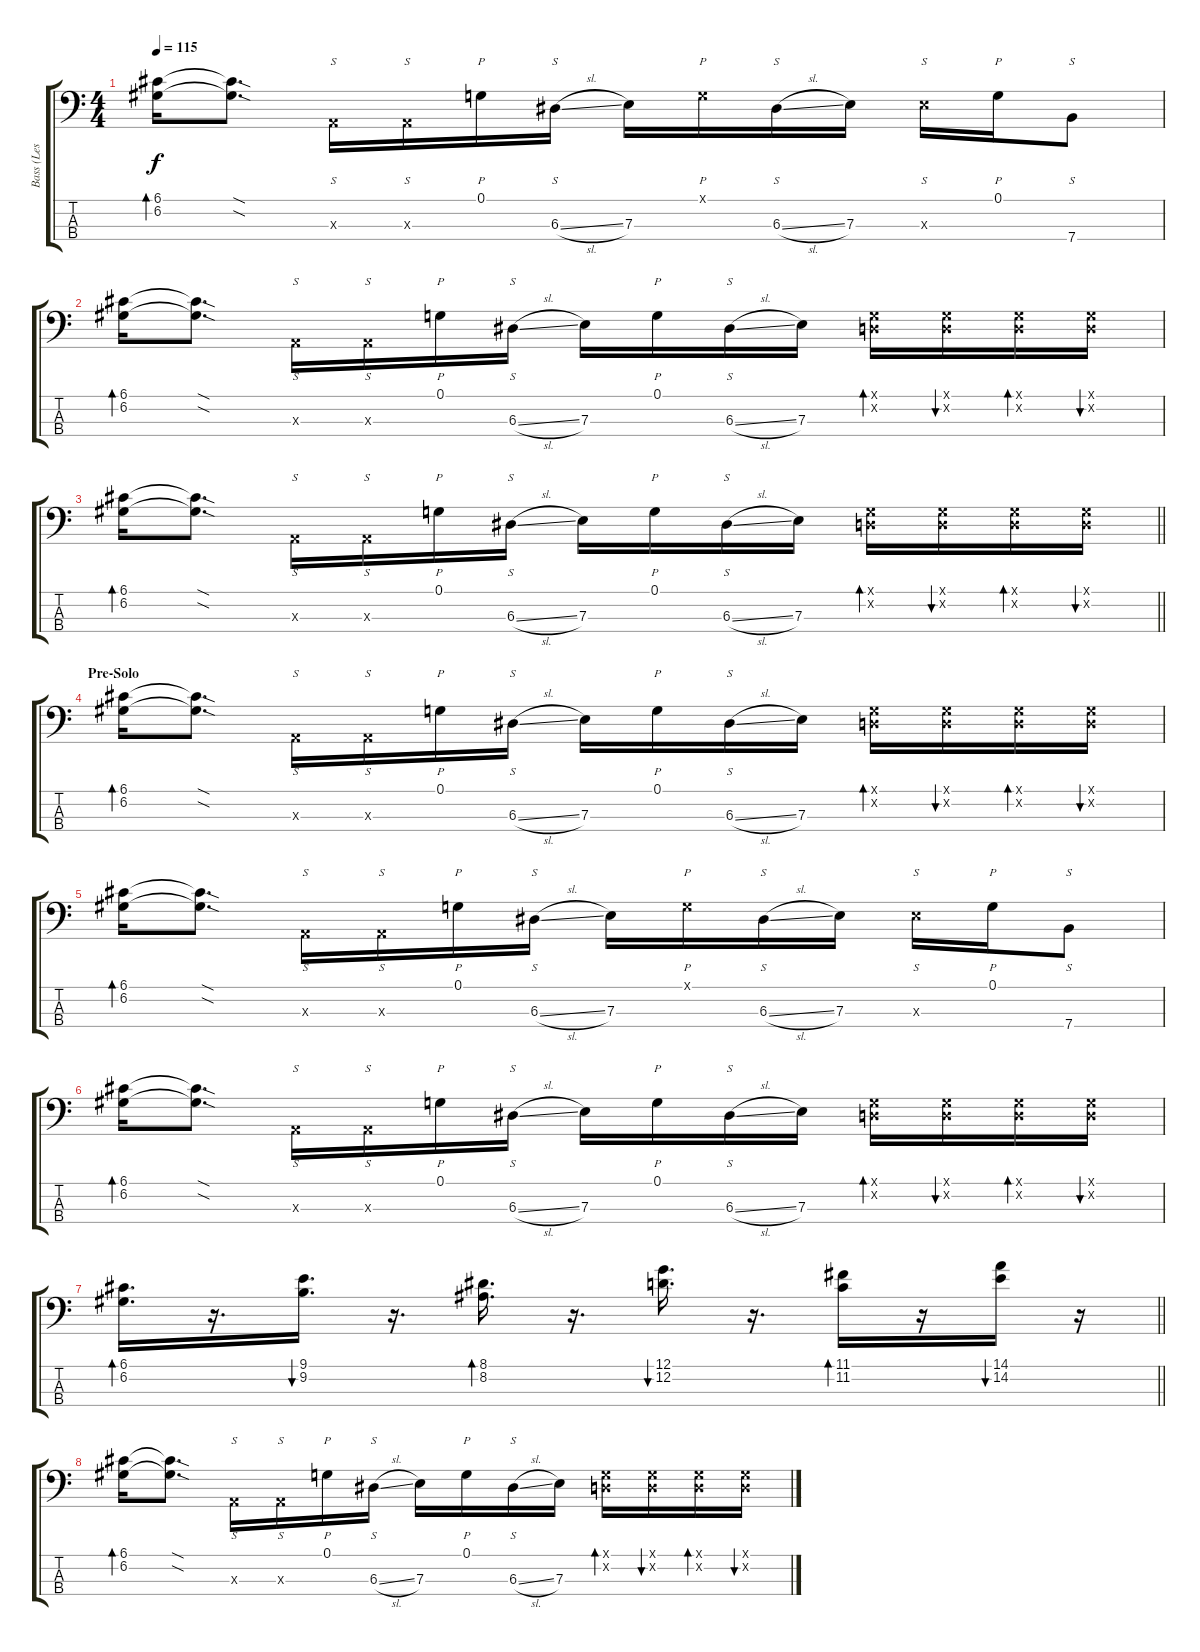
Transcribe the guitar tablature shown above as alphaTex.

\track ("Bass (Les Claypool)" "Bass (Les ") {instrument electricbassfinger}
\staff {score tabs}
\tuning (G2 D2 A1 E1) {hide}
\ts (4 4)
\tempo 115
\clef f4
\ks c
(6.1 6.2).16{bd 30 dy f} (6.1{sod t} 6.2{sod t}).8{d} 0.3{x}.16{s} 0.3{x}.16{s} 0.1.16{p} 6.3{sl}.16{s} 7.3.16 0.1{x}.16{p} 6.3{sl}.16{s} 7.3.16 7.3{x}.16{s} 0.1.16{p} 7.4.8{s} |
(6.1 6.2).16{bd 30} (6.1{sod t} 6.2{sod t}).8{d} 0.3{x}.16{s} 0.3{x}.16{s} 0.1.16{p} 6.3{sl}.16{s} 7.3.16 0.1.16{p} 6.3{sl}.16{s} 7.3.16 (0.1{x} 0.2{x}).16{bd 30} (0.1{x} 0.2{x}).16{bu 30} (0.1{x} 0.2{x}).16{bd 30} (0.1{x} 0.2{x}).16{bu 30} |
\barLineRight lightlight
(6.1 6.2).16{bd 30} (6.1{sod t} 6.2{sod t}).8{d} 0.3{x}.16{s} 0.3{x}.16{s} 0.1.16{p} 6.3{sl}.16{s} 7.3.16 0.1.16{p} 6.3{sl}.16{s} 7.3.16 (0.1{x} 0.2{x}).16{bd 30} (0.1{x} 0.2{x}).16{bu 30} (0.1{x} 0.2{x}).16{bd 30} (0.1{x} 0.2{x}).16{bu 30} |
\section ("" "Pre-Solo")
(6.1 6.2).16{bd 30} (6.1{sod t} 6.2{sod t}).8{d} 0.3{x}.16{s} 0.3{x}.16{s} 0.1.16{p} 6.3{sl}.16{s} 7.3.16 0.1.16{p} 6.3{sl}.16{s} 7.3.16 (0.1{x} 0.2{x}).16{bd 30} (0.1{x} 0.2{x}).16{bu 30} (0.1{x} 0.2{x}).16{bd 30} (0.1{x} 0.2{x}).16{bu 30} |
(6.1 6.2).16{bd 30} (6.1{sod t} 6.2{sod t}).8{d} 0.3{x}.16{s} 0.3{x}.16{s} 0.1.16{p} 6.3{sl}.16{s} 7.3.16 0.1{x}.16{p} 6.3{sl}.16{s} 7.3.16 7.3{x}.16{s} 0.1.16{p} 7.4.8{s} |
(6.1 6.2).16{bd 30} (6.1{sod t} 6.2{sod t}).8{d} 0.3{x}.16{s} 0.3{x}.16{s} 0.1.16{p} 6.3{sl}.16{s} 7.3.16 0.1.16{p} 6.3{sl}.16{s} 7.3.16 (0.1{x} 0.2{x}).16{bd 30} (0.1{x} 0.2{x}).16{bu 30} (0.1{x} 0.2{x}).16{bd 30} (0.1{x} 0.2{x}).16{bu 30} |
\barLineRight lightlight
(6.1 6.2).16{d bd 30} r.16{d} (9.1 9.2).16{d bu 30} r.16{d} (8.1 8.2).16{d bd 30} r.16{d} (12.1 12.2).16{d bu 30} r.16{d} (11.1 11.2).16{bd 30} r.16 (14.1 14.2).16{bu 30} r.16 |
(6.1 6.2).16{bd 30} (6.1{sod t} 6.2{sod t}).8{d} 0.3{x}.16{s} 0.3{x}.16{s} 0.1.16{p} 6.3{sl}.16{s} 7.3.16 0.1.16{p} 6.3{sl}.16{s} 7.3.16 (0.1{x} 0.2{x}).16{bd 30} (0.1{x} 0.2{x}).16{bu 30} (0.1{x} 0.2{x}).16{bd 30} (0.1{x} 0.2{x}).16{bu 30}
